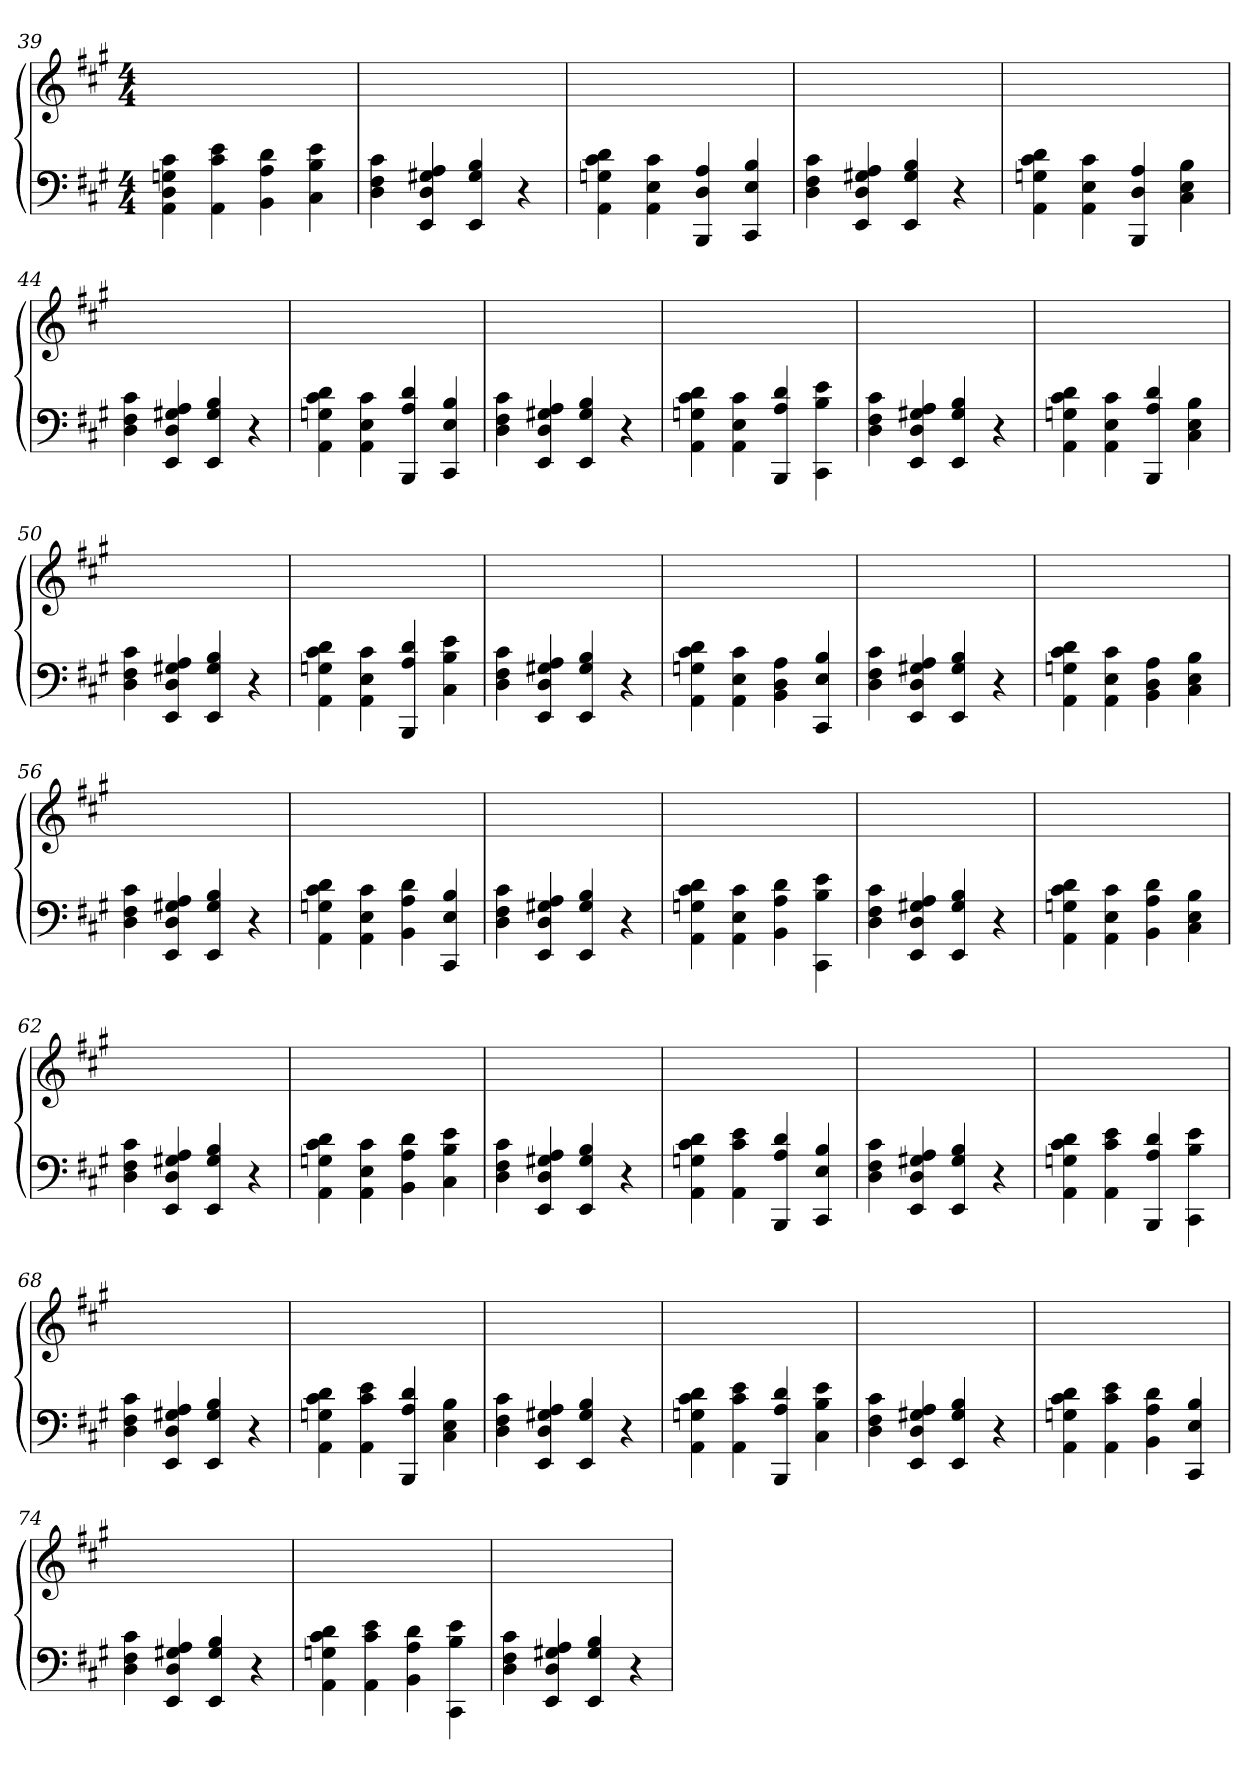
**kern	**kern
*part2	*part1
*staff2	*staff1
*clefF4	*clefG2
*k[f#c#g#]	*k[f#c#g#]
*A:	*A:
*M4/4	*M4/4
=39	=39
4AA 4D 4Gn 4c#	1ryy
4AA 4c# 4e	.
4BB 4A 4d	.
4C# 4B 4e	.
=40	=40
4D 4F# 4c#	1ryy
4EE 4D 4G#X 4A	.
4EE 4G# 4B	.
4r	.
=41	=41
4AA 4Gn 4c# 4d	1ryy
4AA 4E 4c#	.
4BBB 4D 4A	.
4CC# 4E 4B	.
=42	=42
4D 4F# 4c#	1ryy
4EE 4D 4G#X 4A	.
4EE 4G# 4B	.
4r	.
=43	=43
4AA 4Gn 4c# 4d	1ryy
4AA 4E 4c#	.
4BBB 4D 4A	.
4C# 4E 4B	.
=44	=44
4D 4F# 4c#	1ryy
4EE 4D 4G#X 4A	.
4EE 4G# 4B	.
4r	.
=45	=45
4AA 4Gn 4c# 4d	1ryy
4AA 4E 4c#	.
4BBB 4A 4d	.
4CC# 4E 4B	.
=46	=46
4D 4F# 4c#	1ryy
4EE 4D 4G#X 4A	.
4EE 4G# 4B	.
4r	.
=47	=47
4AA 4Gn 4c# 4d	1ryy
4AA 4E 4c#	.
4BBB 4A 4d	.
4CC# 4B 4e	.
=48	=48
4D 4F# 4c#	1ryy
4EE 4D 4G#X 4A	.
4EE 4G# 4B	.
4r	.
=49	=49
4AA 4Gn 4c# 4d	1ryy
4AA 4E 4c#	.
4BBB 4A 4d	.
4C# 4E 4B	.
=50	=50
4D 4F# 4c#	1ryy
4EE 4D 4G#X 4A	.
4EE 4G# 4B	.
4r	.
=51	=51
4AA 4Gn 4c# 4d	1ryy
4AA 4E 4c#	.
4BBB 4A 4d	.
4C# 4B 4e	.
=52	=52
4D 4F# 4c#	1ryy
4EE 4D 4G#X 4A	.
4EE 4G# 4B	.
4r	.
=53	=53
4AA 4Gn 4c# 4d	1ryy
4AA 4E 4c#	.
4BB 4D 4A	.
4CC# 4E 4B	.
=54	=54
4D 4F# 4c#	1ryy
4EE 4D 4G#X 4A	.
4EE 4G# 4B	.
4r	.
=55	=55
4AA 4Gn 4c# 4d	1ryy
4AA 4E 4c#	.
4BB 4D 4A	.
4C# 4E 4B	.
=56	=56
4D 4F# 4c#	1ryy
4EE 4D 4G#X 4A	.
4EE 4G# 4B	.
4r	.
=57	=57
4AA 4Gn 4c# 4d	1ryy
4AA 4E 4c#	.
4BB 4A 4d	.
4CC# 4E 4B	.
=58	=58
4D 4F# 4c#	1ryy
4EE 4D 4G#X 4A	.
4EE 4G# 4B	.
4r	.
=59	=59
4AA 4Gn 4c# 4d	1ryy
4AA 4E 4c#	.
4BB 4A 4d	.
4CC# 4B 4e	.
=60	=60
4D 4F# 4c#	1ryy
4EE 4D 4G#X 4A	.
4EE 4G# 4B	.
4r	.
=61	=61
4AA 4Gn 4c# 4d	1ryy
4AA 4E 4c#	.
4BB 4A 4d	.
4C# 4E 4B	.
=62	=62
4D 4F# 4c#	1ryy
4EE 4D 4G#X 4A	.
4EE 4G# 4B	.
4r	.
=63	=63
4AA 4Gn 4c# 4d	1ryy
4AA 4E 4c#	.
4BB 4A 4d	.
4C# 4B 4e	.
=64	=64
4D 4F# 4c#	1ryy
4EE 4D 4G#X 4A	.
4EE 4G# 4B	.
4r	.
=65	=65
4AA 4Gn 4c# 4d	1ryy
4AA 4c# 4e	.
4BBB 4A 4d	.
4CC# 4E 4B	.
=66	=66
4D 4F# 4c#	1ryy
4EE 4D 4G#X 4A	.
4EE 4G# 4B	.
4r	.
=67	=67
4AA 4Gn 4c# 4d	1ryy
4AA 4c# 4e	.
4BBB 4A 4d	.
4CC# 4B 4e	.
=68	=68
4D 4F# 4c#	1ryy
4EE 4D 4G#X 4A	.
4EE 4G# 4B	.
4r	.
=69	=69
4AA 4Gn 4c# 4d	1ryy
4AA 4c# 4e	.
4BBB 4A 4d	.
4C# 4E 4B	.
=70	=70
4D 4F# 4c#	1ryy
4EE 4D 4G#X 4A	.
4EE 4G# 4B	.
4r	.
=71	=71
4AA 4Gn 4c# 4d	1ryy
4AA 4c# 4e	.
4BBB 4A 4d	.
4C# 4B 4e	.
=72	=72
4D 4F# 4c#	1ryy
4EE 4D 4G#X 4A	.
4EE 4G# 4B	.
4r	.
=73	=73
4AA 4Gn 4c# 4d	1ryy
4AA 4c# 4e	.
4BB 4A 4d	.
4CC# 4E 4B	.
=74	=74
4D 4F# 4c#	1ryy
4EE 4D 4G#X 4A	.
4EE 4G# 4B	.
4r	.
=75	=75
4AA 4Gn 4c# 4d	1ryy
4AA 4c# 4e	.
4BB 4A 4d	.
4CC# 4B 4e	.
=76	=76
4D 4F# 4c#	1ryy
4EE 4D 4G#X 4A	.
4EE 4G# 4B	.
4r	.
=	=
*-	*-
